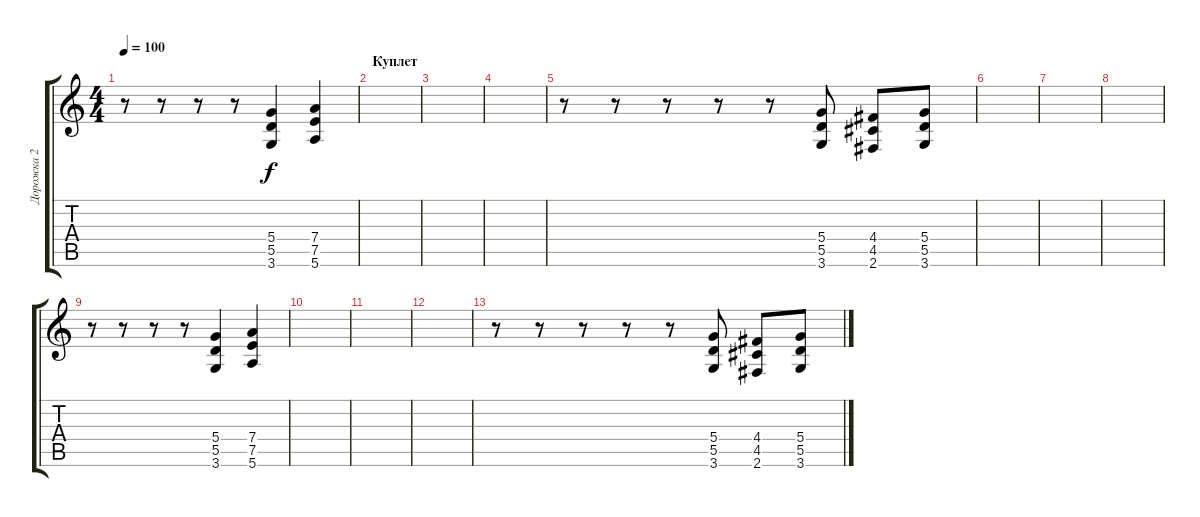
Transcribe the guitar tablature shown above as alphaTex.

\track ("Дорожка 2" "Дорожка 2") {instrument distortionguitar}
\staff {score tabs}
\tuning (E4 B3 G3 D3 A2 E2) {hide}
\ts (4 4)
\tempo 100
\clef g2
\ks c
r.8{dy f} r.8 r.8 r.8 (5.4 5.5 3.6).4 (7.4 7.5 5.6).4 |
\section ("" "Куплет")
|
|
|
r.8 r.8 r.8 r.8 r.8 (5.4 5.5 3.6).8 (4.4 4.5 2.6).8 (5.4 5.5 3.6).8 |
|
|
|
r.8 r.8 r.8 r.8 (5.4 5.5 3.6).4 (7.4 7.5 5.6).4 |
|
|
|
r.8 r.8 r.8 r.8 r.8 (5.4 5.5 3.6).8 (4.4 4.5 2.6).8 (5.4 5.5 3.6).8
